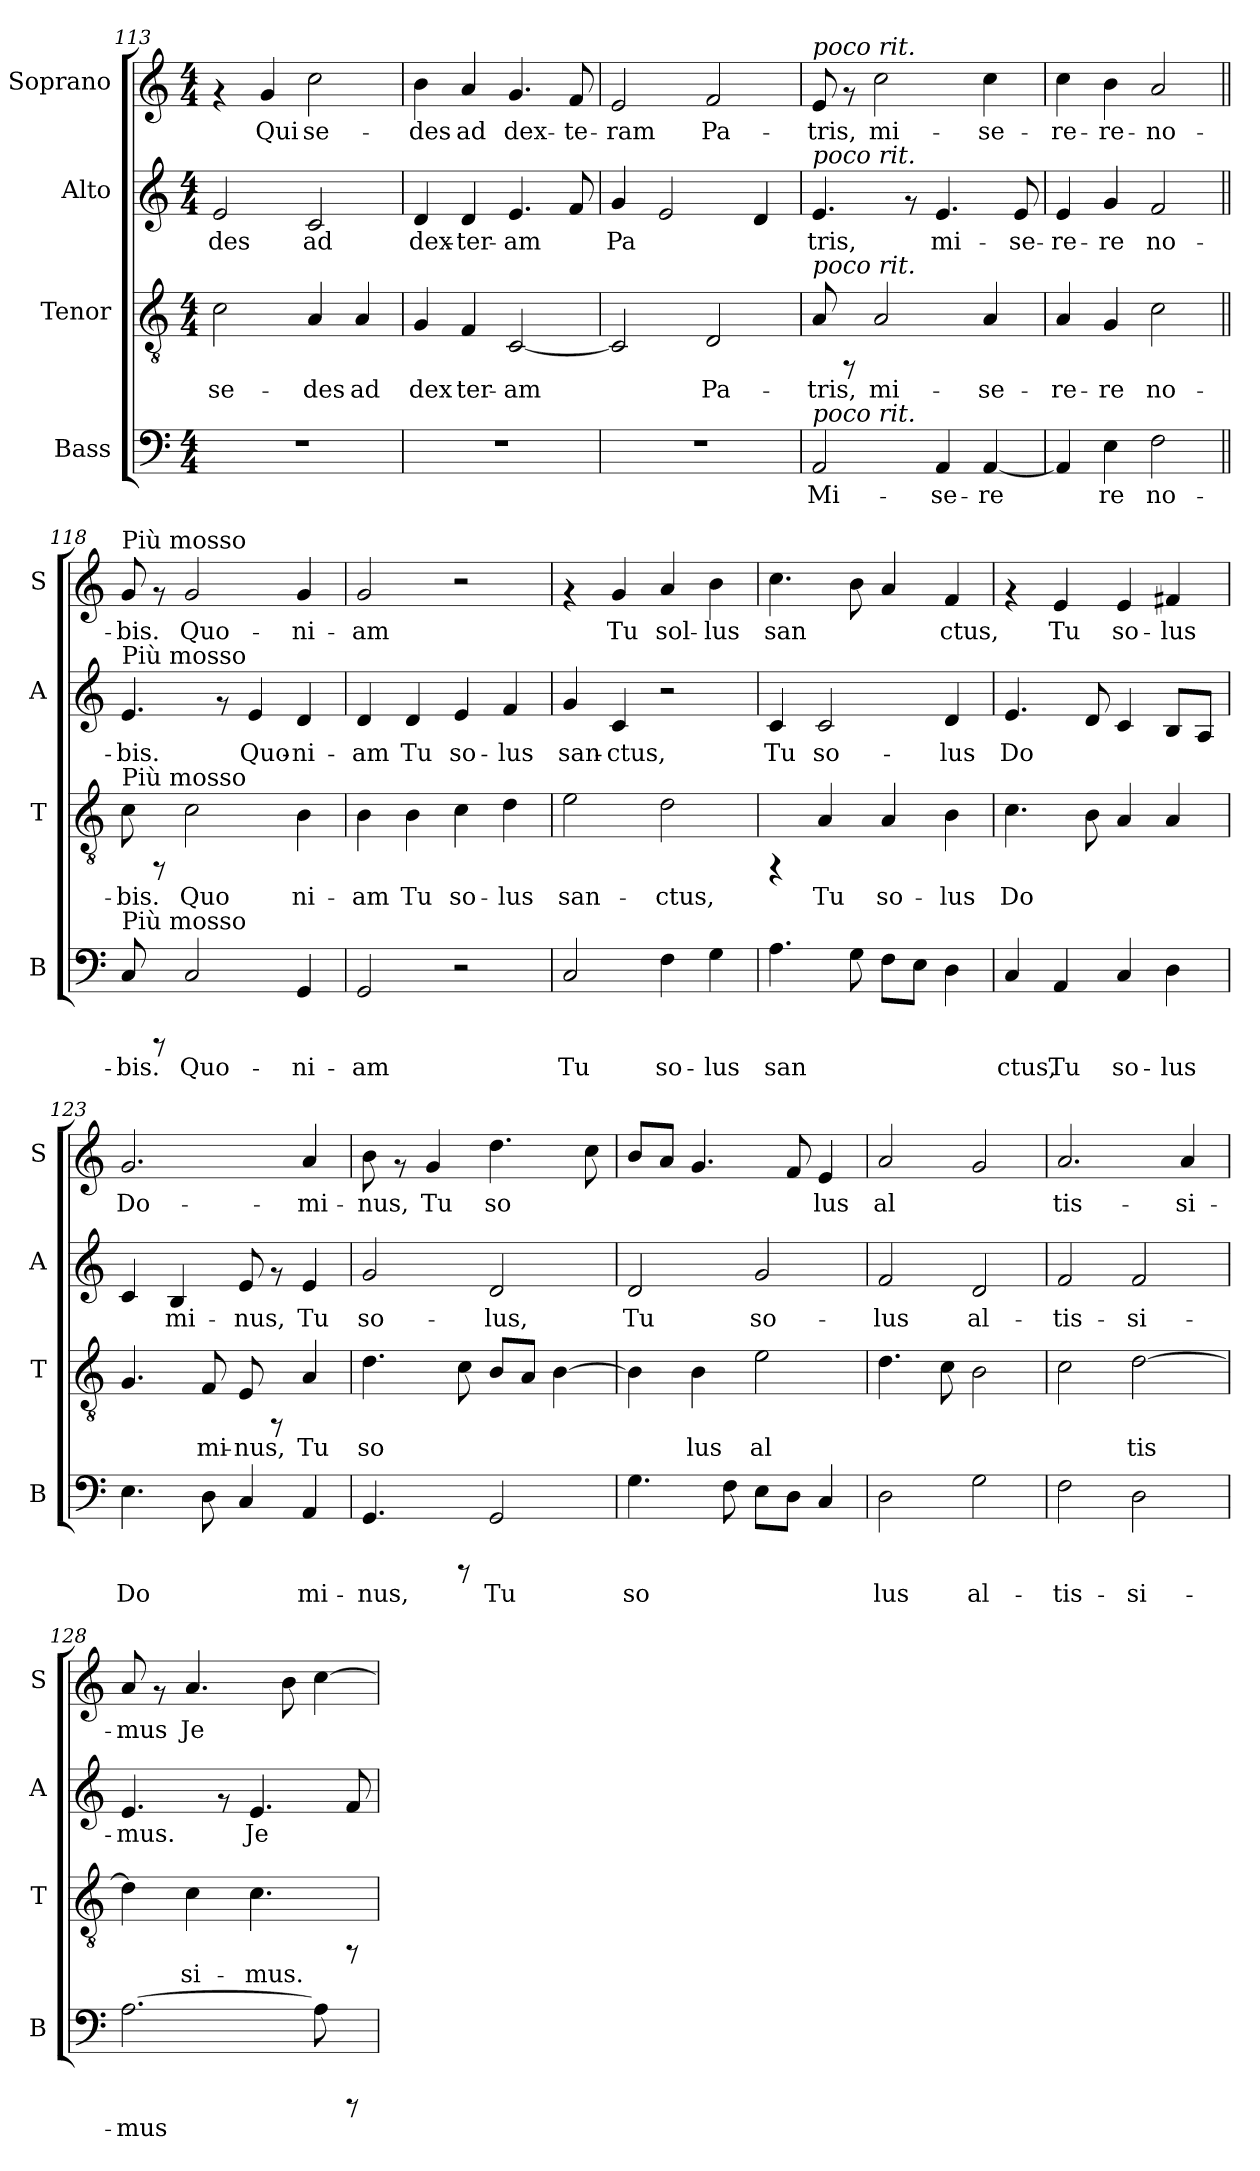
**kern	**text	**kern	**text	**kern	**text	**kern	**text
*part4	*part4	*part3	*part3	*part2	*part2	*part1	*part1
*staff4	*staff4	*staff3	*staff3	*staff2	*staff2	*staff1	*staff1
*I"Bass	*	*I"Tenor	*	*I"Alto	*	*I"Soprano	*
*I'B	*	*I'T	*	*I'A	*	*I'S	*
*clefF4	*	*clefGv2	*	*clefG2	*	*clefG2	*
*k[]	*	*k[]	*	*k[]	*	*k[]	*
*C:	*	*C:	*	*C:	*	*C:	*
*M4/4	*	*M4/4	*	*M4/4	*	*M4/4	*
=113	=113	=113	=113	=113	=113	=113	=113
!	!	!	!LO:LY:b:cj	!	!LO:LY:b:cj	!	!
1r	.	2c\	se-	2e/	-des	4rf	.
!	!	!	!	!	!	!	!LO:LY:b:cj
.	.	.	.	.	.	4g/	Qui
!	!	!	!LO:LY:b:cj	!	!LO:LY:b:cj	!	!LO:LY:b:cj
.	.	4A/	-des	2c/	ad	2cc\	se-
!	!	!	!LO:LY:b:cj	!	!	!	!
.	.	4A/	ad	.	.	.	.
=114	=114	=114	=114	=114	=114	=114	=114
!	!	!	!LO:LY:b:cj	!	!LO:LY:b:cj	!	!LO:LY:b:cj
1r	.	4G/	dex	4d/	dex-	4b\	-des
!	!	!	!LO:LY:b:cj	!	!LO:LY:b:cj	!	!LO:LY:b:cj
.	.	4F/	ter-	4d/	-ter-	4a/	ad
!	!	!	!LO:LY:b:cj	!	!LO:LY:b:cj	!	!LO:LY:b:cj
.	.	[<2C/	-am	4.e/	-am	4.g/	dex-
!	!	!	!	!	!LO:LY:b:cj	!	!LO:LY:b:cj
.	.	.	.	8f/	.	8f/	-te-
!!LO:LB:g=z
=115	=115	=115	=115	=115	=115	=115	=115
!	!	!	!LO:LY:b:cj	!	!LO:LY:b:cj	!	!LO:LY:b:cj
1r	.	2C/]	.	4g/	Pa-	2e/	-ram
!	!	!	!	!	!LO:LY:b:cj	!	!
.	.	.	.	2e/	--	.	.
!	!	!	!LO:LY:b:cj	!	!	!	!LO:LY:b:cj
.	.	2D/	Pa-	.	.	2f/	Pa-
!	!	!	!	!	!LO:LY:b:cj	!	!
.	.	.	.	4d/	--	.	.
=116	=116	=116	=116	=116	=116	=116	=116
!	!	!	!	!	!	!LO:TX:a:i:t=poco rit.	!
!	!	!	!	!LO:TX:a:i:t=poco rit.	!	!	!
!	!	!LO:TX:a:i:t=poco rit.	!	!	!	!	!
!LO:TX:a:i:t=poco rit.	!	!	!	!	!	!	!
!	!LO:LY:b:cj	!	!LO:LY:b:cj	!	!LO:LY:b:cj	!	!LO:LY:b:cj
2AA/	Mi-	8A/	-tris,	4.e/	-tris,	8e/	-tris,
.	.	8rFF	.	.	.	8rf	.
!	!	!	!LO:LY:b:cj	!	!	!	!LO:LY:b:cj
.	.	2A/	mi-	.	.	2cc\	mi-
.	.	.	.	8rf	.	.	.
!	!LO:LY:b:cj	!	!	!	!LO:LY:b:cj	!	!
4AA/	-se-	.	.	4.e/	mi-	.	.
!	!LO:LY:b:cj	!	!LO:LY:b:cj	!	!	!	!LO:LY:b:cj
[<4AA/	-re-	4A/	-se-	.	.	4cc\	-se-
!	!	!	!	!	!LO:LY:b:cj	!	!
.	.	.	.	8e/	-se-	.	.
=117	=117	=117	=117	=117	=117	=117	=117
!	!LO:LY:b:cj	!	!LO:LY:b:cj	!	!LO:LY:b:cj	!	!LO:LY:b:cj
4AA/]	--	4A/	-re-	4e/	-re-	4cc\	-re-
!	!LO:LY:b:cj	!	!LO:LY:b:cj	!	!LO:LY:b:cj	!	!LO:LY:b:cj
4E\	-re	4G/	-re	4g/	-re	4b\	-re-
!	!LO:LY:b:cj	!	!LO:LY:b:cj	!	!LO:LY:b:cj	!	!LO:LY:b:cj
2F\	no-	2c\	no-	2f/	no-	2a/	-no-
=118||	=118||	=118||	=118||	=118||	=118||	=118||	=118||
*MM120	*	*MM120	*	*MM120	*	*MM120	*
!	!	!	!	!	!	!LO:TX:a:t=Più mosso	!
!	!	!	!	!LO:TX:a:t=Più mosso	!	!	!
!	!	!LO:TX:a:t=Più mosso	!	!	!	!	!
!LO:TX:a:t=Più mosso	!	!	!	!	!	!	!
!	!LO:LY:b:cj	!	!LO:LY:b:cj	!	!LO:LY:b:cj	!	!LO:LY:b:cj
8C/	-bis.	8c\	-bis.	4.e/	-bis.	8g/	-bis.
8rCCC	.	8rFF	.	.	.	8rf	.
!	!LO:LY:b:cj	!	!LO:LY:b:cj	!	!	!	!LO:LY:b:cj
2C/	Quo-	2c\	Quo	.	.	2g/	Quo-
.	.	.	.	8rf	.	.	.
!	!	!	!	!	!LO:LY:b:cj	!	!
.	.	.	.	4e/	Quo-	.	.
!	!LO:LY:b:cj	!	!LO:LY:b:cj	!	!LO:LY:b:cj	!	!LO:LY:b:cj
4GG/	-ni-	4B\	ni-	4d/	-ni-	4g/	-ni-
=119	=119	=119	=119	=119	=119	=119	=119
!	!LO:LY:b:cj	!	!LO:LY:b:cj	!	!LO:LY:b:cj	!	!LO:LY:b:cj
2GG/	-am	4B\	-am	4d/	-am	2g/	-am
!	!	!	!LO:LY:b:cj	!	!LO:LY:b:cj	!	!
.	.	4B\	Tu	4d/	Tu	.	.
!	!	!	!LO:LY:b:cj	!	!LO:LY:b:cj	!	!
2r	.	4c\	so-	4e/	so-	2r	.
!	!	!	!LO:LY:b:cj	!	!LO:LY:b:cj	!	!
.	.	4d\	-lus	4f/	-lus	.	.
!!LO:PB:g=z
=120	=120	=120	=120	=120	=120	=120	=120
!	!LO:LY:b:cj	!	!LO:LY:b:cj	!	!LO:LY:b:cj	!	!
2C/	Tu	2e\	san-	4g/	san-	4rf	.
!	!	!	!	!	!LO:LY:b:cj	!	!LO:LY:b:cj
.	.	.	.	4c/	-ctus,	4g/	Tu
!	!LO:LY:b:cj	!	!LO:LY:b:cj	!	!	!	!LO:LY:b:cj
4F\	so-	2d\	-ctus,	2r	.	4a/	sol-
!	!LO:LY:b:cj	!	!	!	!	!	!LO:LY:b:cj
4G\	-lus	.	.	.	.	4b\	-lus
=121	=121	=121	=121	=121	=121	=121	=121
!	!LO:LY:b:cj	!	!	!	!LO:LY:b:cj	!	!LO:LY:b:cj
4.A\	san-	4rFF	.	4c/	Tu	4.cc\	san-
!	!	!	!LO:LY:b:cj	!	!LO:LY:b:cj	!	!
.	.	4A/	Tu	2c/	so-	.	.
!	!LO:LY:b:cj	!	!	!	!	!	!LO:LY:b:cj
8G\	--	.	.	.	.	8b\	--
!	!LO:LY:b:cj	!	!LO:LY:b:cj	!	!	!	!LO:LY:b:cj
8F\L	--	4A/	so-	.	.	4a/	--
!	!LO:LY:b:cj	!	!	!	!	!	!
8E\J	--	.	.	.	.	.	.
!	!LO:LY:b:cj	!	!LO:LY:b:cj	!	!LO:LY:b:cj	!	!LO:LY:b:cj
4D\	--	4B\	-lus	4d/	-lus	4f/	-ctus,
=122	=122	=122	=122	=122	=122	=122	=122
!	!LO:LY:b:cj	!	!LO:LY:b:cj	!	!LO:LY:b:cj	!	!
4C/	-ctus,	4.c\	Do-	4.e/	Do-	4rf	.
!	!LO:LY:b:cj	!	!	!	!	!	!LO:LY:b:cj
4AA/	Tu	.	.	.	.	4e/	Tu
!	!	!	!LO:LY:b:cj	!	!LO:LY:b:cj	!	!
.	.	8B\	--	8d/	--	.	.
!	!LO:LY:b:cj	!	!LO:LY:b:cj	!	!LO:LY:b:cj	!	!LO:LY:b:cj
4C/	so-	4A/	--	4c/	--	4e/	so-
!	!LO:LY:b:cj	!	!LO:LY:b:cj	!	!LO:LY:b:cj	!	!LO:LY:b:cj
4D\	-lus	4A/	--	8B/L	--	4f#X/	-lus
!	!	!	!	!	!LO:LY:b:cj	!	!
.	.	.	.	8A/J	--	.	.
=123	=123	=123	=123	=123	=123	=123	=123
!	!LO:LY:b:cj	!	!LO:LY:b:cj	!	!LO:LY:b:cj	!	!LO:LY:b:cj
4.E\	Do-	4.G/	--	4c/	--	2.g/	Do-
!	!	!	!	!	!LO:LY:b:cj	!	!
.	.	.	.	4B/	-mi-	.	.
!	!LO:LY:b:cj	!	!LO:LY:b:cj	!	!	!	!
8D\	--	8F/	-mi-	.	.	.	.
!	!LO:LY:b:cj	!	!LO:LY:b:cj	!	!LO:LY:b:cj	!	!
4C/	--	8E/	-nus,	8e/	-nus,	.	.
.	.	8rFF	.	8rf	.	.	.
!	!LO:LY:b:cj	!	!LO:LY:b:cj	!	!LO:LY:b:cj	!	!LO:LY:b:cj
4AA/	-mi-	4A/	Tu	4e/	Tu	4a/	-mi-
=124	=124	=124	=124	=124	=124	=124	=124
!	!LO:LY:b:cj	!	!LO:LY:b:cj	!	!LO:LY:b:cj	!	!LO:LY:b:cj
4.GG/	-nus,	4.d\	so-	2g/	so-	8b\	-nus,
.	.	.	.	.	.	8rf	.
!	!	!	!	!	!	!	!LO:LY:b:cj
.	.	.	.	.	.	4g/	Tu
!	!	!	!LO:LY:b:cj	!	!	!	!
8rCCC	.	8c\	--	.	.	.	.
!	!LO:LY:b:cj	!	!LO:LY:b:cj	!	!LO:LY:b:cj	!	!LO:LY:b:cj
2GG/	Tu	8B/L	--	2d/	-lus,	4.dd\	so-
!	!	!	!LO:LY:b:cj	!	!	!	!
.	.	8A/J	--	.	.	.	.
!	!	!	!LO:LY:b:cj	!	!	!	!
.	.	[<4B\	--	.	.	.	.
!	!	!	!	!	!	!	!LO:LY:b:cj
.	.	.	.	.	.	8cc\	--
!!LO:LB:g=z
=125	=125	=125	=125	=125	=125	=125	=125
!	!LO:LY:b:cj	!	!LO:LY:b:cj	!	!LO:LY:b:cj	!	!LO:LY:b:cj
4.G\	so-	4B\]	--	2d/	Tu	8b/L	--
!	!	!	!	!	!	!	!LO:LY:b:cj
.	.	.	.	.	.	8a/J	--
!	!	!	!LO:LY:b:cj	!	!	!	!LO:LY:b:cj
.	.	4B\	-lus	.	.	4.g/	--
!	!LO:LY:b:cj	!	!	!	!	!	!
8F\	--	.	.	.	.	.	.
!	!LO:LY:b:cj	!	!LO:LY:b:cj	!	!LO:LY:b:cj	!	!
8E\L	--	2e\	al-	2g/	so-	.	.
!	!LO:LY:b:cj	!	!	!	!	!	!LO:LY:b:cj
8D\J	--	.	.	.	.	8f/	--
!	!LO:LY:b:cj	!	!	!	!	!	!LO:LY:b:cj
4C/	--	.	.	.	.	4e/	-lus
=126	=126	=126	=126	=126	=126	=126	=126
!	!LO:LY:b:cj	!	!LO:LY:b:cj	!	!LO:LY:b:cj	!	!LO:LY:b:cj
2D\	-lus	4.d\	--	2f/	-lus	2a/	al-
!	!	!	!LO:LY:b:cj	!	!	!	!
.	.	8c\	--	.	.	.	.
!	!LO:LY:b:cj	!	!LO:LY:b:cj	!	!LO:LY:b:cj	!	!LO:LY:b:cj
2G\	al-	2B\	--	2d/	al-	2g/	--
=127	=127	=127	=127	=127	=127	=127	=127
!	!LO:LY:b:cj	!	!LO:LY:b:cj	!	!LO:LY:b:cj	!	!LO:LY:b:cj
2F\	-tis-	2c\	--	2f/	-tis-	2.a/	-tis-
!	!LO:LY:b:cj	!	!LO:LY:b:cj	!	!LO:LY:b:cj	!	!
2D\	-si-	[>2d\	-tis-	2f/	-si-	.	.
!	!	!	!	!	!	!	!LO:LY:b:cj
.	.	.	.	.	.	4a/	-si-
=128	=128	=128	=128	=128	=128	=128	=128
!	!LO:LY:b:cj	!	!LO:LY:b:cj	!	!LO:LY:b:cj	!	!LO:LY:b:cj
[>2.A\	-mus	4d\]	--	4.e/	-mus.	8a/	-mus
.	.	.	.	.	.	8rf	.
!	!	!	!LO:LY:b:cj	!	!	!	!LO:LY:b:cj
.	.	4c\	-si-	.	.	4.a/	Je-
.	.	.	.	8rf	.	.	.
!	!	!	!LO:LY:b:cj	!	!LO:LY:b:cj	!	!
.	.	4.c\	-mus.	4.e/	Je-	.	.
!	!	!	!	!	!	!	!LO:LY:b:cj
.	.	.	.	.	.	8b\	--
!	!LO:LY:b:cj	!	!	!	!	!	!LO:LY:b:cj
8A\]	.	.	.	.	.	[>4cc\	--
!	!	!	!	!	!LO:LY:b:cj	!	!
8rCCC	.	8rFF	.	8f/	--	.	.
=	=	=	=	=	=	=	=
*-	*-	*-	*-	*-	*-	*-	*-
